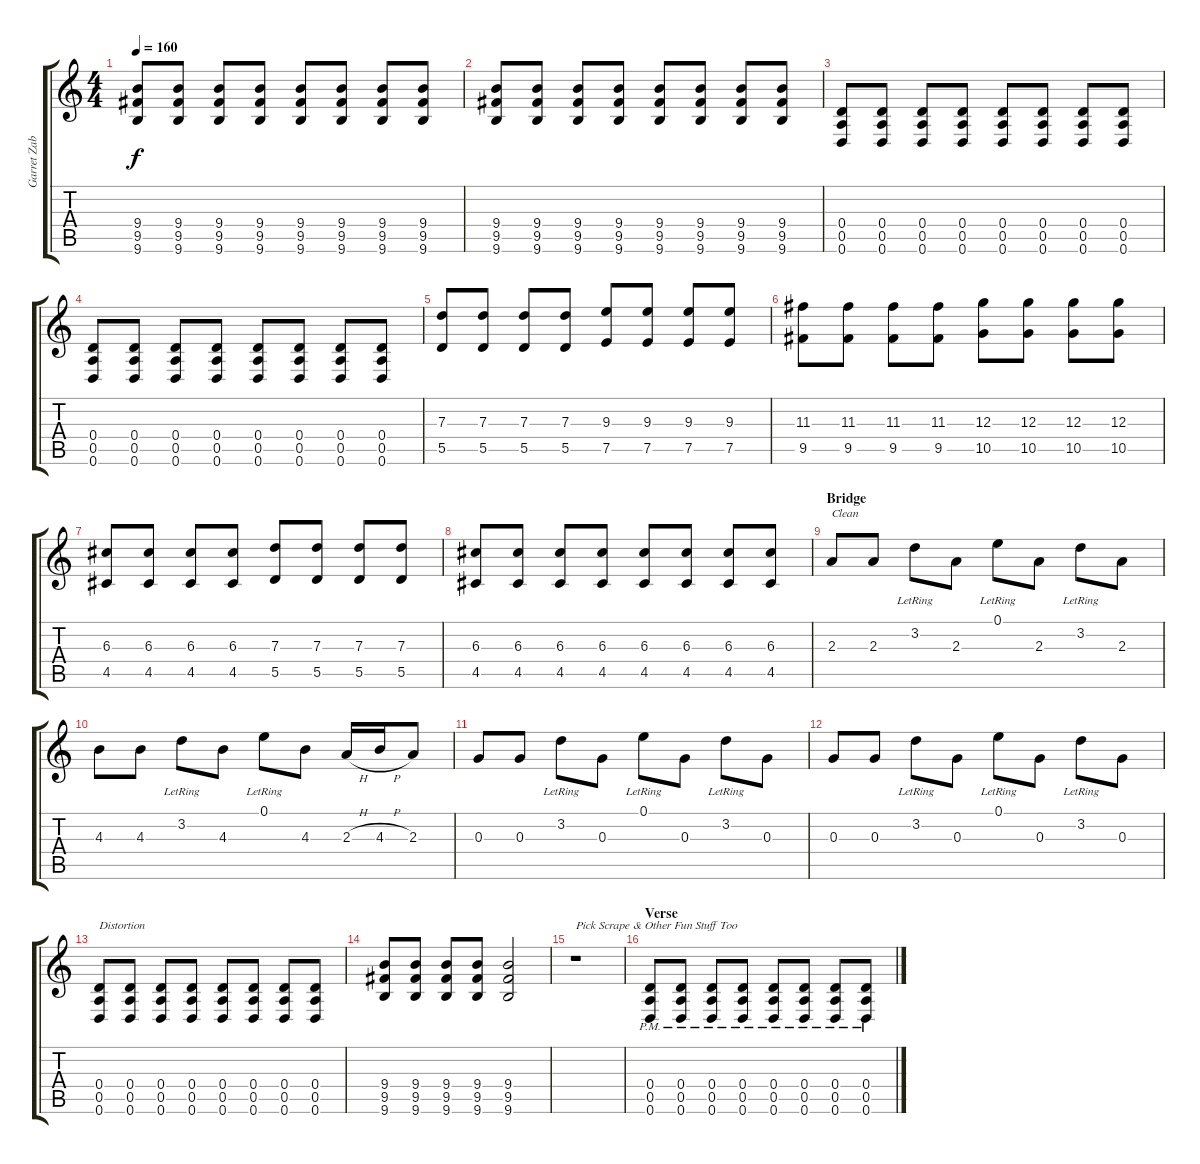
\track ("Garret Zablocki" "Garret Zab") {instrument electricguitarjazz}
\staff {score tabs}
\tuning (E4 B3 G3 D3 A2 D2) {hide}
\ts (4 4)
\tempo 160
\clef g2
\ks c
(9.4 9.5 9.6).8{dy f} (9.4 9.5 9.6).8 (9.4 9.5 9.6).8 (9.4 9.5 9.6).8 (9.4 9.5 9.6).8 (9.4 9.5 9.6).8 (9.4 9.5 9.6).8 (9.4 9.5 9.6).8 |
(9.4 9.5 9.6).8 (9.4 9.5 9.6).8 (9.4 9.5 9.6).8 (9.4 9.5 9.6).8 (9.4 9.5 9.6).8 (9.4 9.5 9.6).8 (9.4 9.5 9.6).8 (9.4 9.5 9.6).8 |
(0.4 0.5 0.6).8 (0.4 0.5 0.6).8 (0.4 0.5 0.6).8 (0.4 0.5 0.6).8 (0.4 0.5 0.6).8 (0.4 0.5 0.6).8 (0.4 0.5 0.6).8 (0.4 0.5 0.6).8 |
(0.4 0.5 0.6).8 (0.4 0.5 0.6).8 (0.4 0.5 0.6).8 (0.4 0.5 0.6).8 (0.4 0.5 0.6).8 (0.4 0.5 0.6).8 (0.4 0.5 0.6).8 (0.4 0.5 0.6).8 |
(7.3 5.5).8 (7.3 5.5).8 (7.3 5.5).8 (7.3 5.5).8 (9.3 7.5).8 (9.3 7.5).8 (9.3 7.5).8 (9.3 7.5).8 |
(11.3 9.5).8 (11.3 9.5).8 (11.3 9.5).8 (11.3 9.5).8 (12.3 10.5).8 (12.3 10.5).8 (12.3 10.5).8 (12.3 10.5).8 |
(6.3 4.5).8 (6.3 4.5).8 (6.3 4.5).8 (6.3 4.5).8 (7.3 5.5).8 (7.3 5.5).8 (7.3 5.5).8 (7.3 5.5).8 |
(6.3 4.5).8 (6.3 4.5).8 (6.3 4.5).8 (6.3 4.5).8 (6.3 4.5).8 (6.3 4.5).8 (6.3 4.5).8 (6.3 4.5).8 |
\section ("" "Bridge")
2.3.8{txt "Clean" instrument acousticguitarsteel} 2.3.8 3.2{lr}.8 2.3.8 0.1{lr}.8 2.3.8 3.2{lr}.8 2.3.8 |
4.3.8 4.3.8 3.2{lr}.8 4.3.8 0.1{lr}.8 4.3.8 2.3{h}.16 4.3{h}.16 2.3.8 |
0.3.8 0.3.8 3.2{lr}.8 0.3.8 0.1{lr}.8 0.3.8 3.2{lr}.8 0.3.8 |
0.3.8 0.3.8 3.2{lr}.8 0.3.8 0.1{lr}.8 0.3.8 3.2{lr}.8 0.3.8 |
(0.4 0.5 0.6).8{txt "Distortion" instrument distortionguitar} (0.4 0.5 0.6).8 (0.4 0.5 0.6).8 (0.4 0.5 0.6).8 (0.4 0.5 0.6).8 (0.4 0.5 0.6).8 (0.4 0.5 0.6).8 (0.4 0.5 0.6).8 |
(9.4 9.5 9.6).8 (9.4 9.5 9.6).8 (9.4 9.5 9.6).8 (9.4 9.5 9.6).8 (9.4 9.5 9.6).2 |
r.1{txt "Pick Scrape & Other Fun Stuff Too"} |
\section ("" "Verse")
(0.4{pm} 0.5{pm} 0.6{pm}).8{instrument distortionguitar} (0.4{pm} 0.5{pm} 0.6{pm}).8 (0.4{pm} 0.5{pm} 0.6{pm}).8 (0.4{pm} 0.5{pm} 0.6{pm}).8 (0.4{pm} 0.5{pm} 0.6{pm}).8 (0.4{pm} 0.5{pm} 0.6{pm}).8 (0.4{pm} 0.5{pm} 0.6{pm}).8 (0.4{pm} 0.5{pm} 0.6{pm}).8
